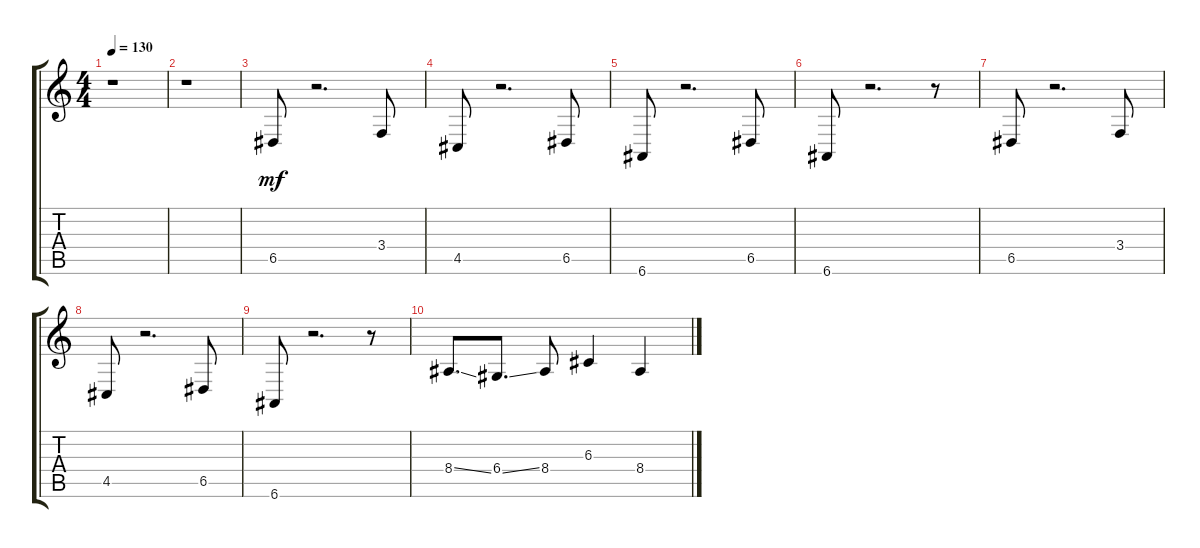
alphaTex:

\track "" {instrument lead1square}
\staff {score tabs}
\tuning (E4 B3 G3 D3 A2 E2) {hide}
\ts (4 4)
\tempo 130
\clef g2
\ks c
r.1{dy f} |
r.1 |
6.5.8{dy mf} r.2{d} 3.4.8 |
4.5.8 r.2{d} 6.5.8 |
6.6.8 r.2{d} 6.5.8 |
6.6.8 r.2{d} r.8 |
6.5.8 r.2{d} 3.4.8 |
4.5.8 r.2{d} 6.5.8 |
6.6.8 r.2{d} r.8 |
8.4{ss}.8{d} 6.4{ss}.8{d} 8.4.8 6.3.4 8.4.4
